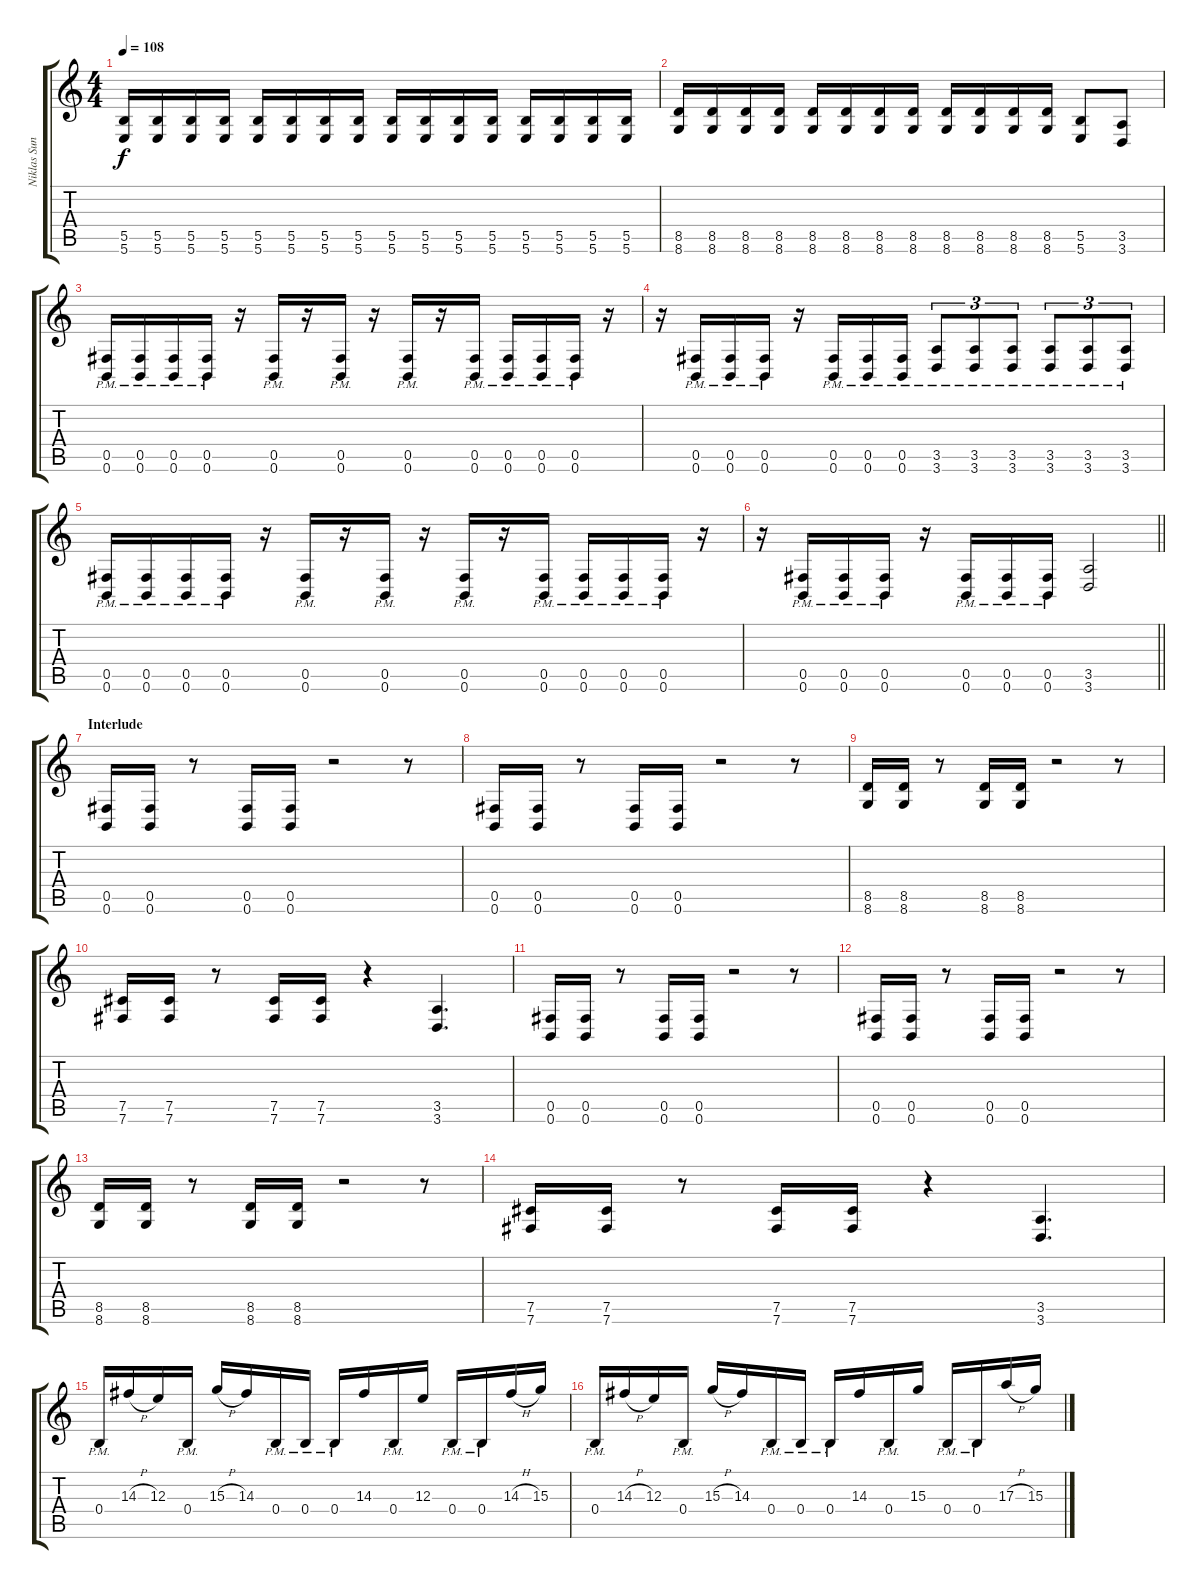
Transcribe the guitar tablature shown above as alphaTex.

\track ("Niklas Sundin" "Niklas Sun") {instrument distortionguitar}
\staff {score tabs}
\tuning (Db4 Ab3 E3 B2 Gb2 B1) {hide}
\ts (4 4)
\tempo 108
\clef g2
\ks c
(5.5 5.6).16{dy f} (5.5 5.6).16 (5.5 5.6).16 (5.5 5.6).16 (5.5 5.6).16 (5.5 5.6).16 (5.5 5.6).16 (5.5 5.6).16 (5.5 5.6).16 (5.5 5.6).16 (5.5 5.6).16 (5.5 5.6).16 (5.5 5.6).16 (5.5 5.6).16 (5.5 5.6).16 (5.5 5.6).16 |
(8.5 8.6).16 (8.5 8.6).16 (8.5 8.6).16 (8.5 8.6).16 (8.5 8.6).16 (8.5 8.6).16 (8.5 8.6).16 (8.5 8.6).16 (8.5 8.6).16 (8.5 8.6).16 (8.5 8.6).16 (8.5 8.6).16 (5.5 5.6).8 (3.5 3.6).8 |
(0.5{pm} 0.6{pm}).16 (0.5{pm} 0.6{pm}).16 (0.5{pm} 0.6{pm}).16 (0.5{pm} 0.6{pm}).16 r.16 (0.5{pm} 0.6{pm}).16 r.16 (0.5{pm} 0.6{pm}).16 r.16 (0.5{pm} 0.6{pm}).16 r.16 (0.5{pm} 0.6{pm}).16 (0.5{pm} 0.6{pm}).16 (0.5{pm} 0.6{pm}).16 (0.5{pm} 0.6{pm}).16 r.16 |
r.16 (0.5{pm} 0.6{pm}).16 (0.5{pm} 0.6{pm}).16 (0.5{pm} 0.6{pm}).16 r.16 (0.5{pm} 0.6{pm}).16 (0.5{pm} 0.6{pm}).16 (0.5{pm} 0.6{pm}).16 (3.5{pm} 3.6{pm}).8{tu (3 2)} (3.5{pm} 3.6{pm}).8{tu (3 2)} (3.5{pm} 3.6{pm}).8{tu (3 2)} (3.5{pm} 3.6{pm}).8{tu (3 2)} (3.5{pm} 3.6{pm}).8{tu (3 2)} (3.5{pm} 3.6{pm}).8{tu (3 2)} |
(0.5{pm} 0.6{pm}).16 (0.5{pm} 0.6{pm}).16 (0.5{pm} 0.6{pm}).16 (0.5{pm} 0.6{pm}).16 r.16 (0.5{pm} 0.6{pm}).16 r.16 (0.5{pm} 0.6{pm}).16 r.16 (0.5{pm} 0.6{pm}).16 r.16 (0.5{pm} 0.6{pm}).16 (0.5{pm} 0.6{pm}).16 (0.5{pm} 0.6{pm}).16 (0.5{pm} 0.6{pm}).16 r.16 |
\barLineRight lightlight
r.16 (0.5{pm} 0.6{pm}).16 (0.5{pm} 0.6{pm}).16 (0.5{pm} 0.6{pm}).16 r.16 (0.5{pm} 0.6{pm}).16 (0.5{pm} 0.6{pm}).16 (0.5{pm} 0.6{pm}).16 (3.5 3.6).2 |
\section ("" "Interlude")
(0.5 0.6).16 (0.5 0.6).16 r.8 (0.5 0.6).16 (0.5 0.6).16 r.2 r.8 |
(0.5 0.6).16 (0.5 0.6).16 r.8 (0.5 0.6).16 (0.5 0.6).16 r.2 r.8 |
(8.5 8.6).16 (8.5 8.6).16 r.8 (8.5 8.6).16 (8.5 8.6).16 r.2 r.8 |
(7.5 7.6).16 (7.5 7.6).16 r.8 (7.5 7.6).16 (7.5 7.6).16 r.4 (3.5 3.6).4{d} |
(0.5 0.6).16 (0.5 0.6).16 r.8 (0.5 0.6).16 (0.5 0.6).16 r.2 r.8 |
(0.5 0.6).16 (0.5 0.6).16 r.8 (0.5 0.6).16 (0.5 0.6).16 r.2 r.8 |
(8.5 8.6).16 (8.5 8.6).16 r.8 (8.5 8.6).16 (8.5 8.6).16 r.2 r.8 |
(7.5 7.6).16 (7.5 7.6).16 r.8 (7.5 7.6).16 (7.5 7.6).16 r.4 (3.5 3.6).4{d} |
0.4{pm}.16 14.3{h}.16 12.3.16 0.4{pm}.16 15.3{h}.16 14.3.16 0.4{pm}.16 0.4{pm}.16 0.4{pm}.16 14.3.16 0.4{pm}.16 12.3.16 0.4{pm}.16 0.4{pm}.16 14.3{h}.16 15.3.16 |
0.4{pm}.16 14.3{h}.16 12.3.16 0.4{pm}.16 15.3{h}.16 14.3.16 0.4{pm}.16 0.4{pm}.16 0.4{pm}.16 14.3.16 0.4{pm}.16 15.3.16 0.4{pm}.16 0.4{pm}.16 17.3{h}.16 15.3.16
